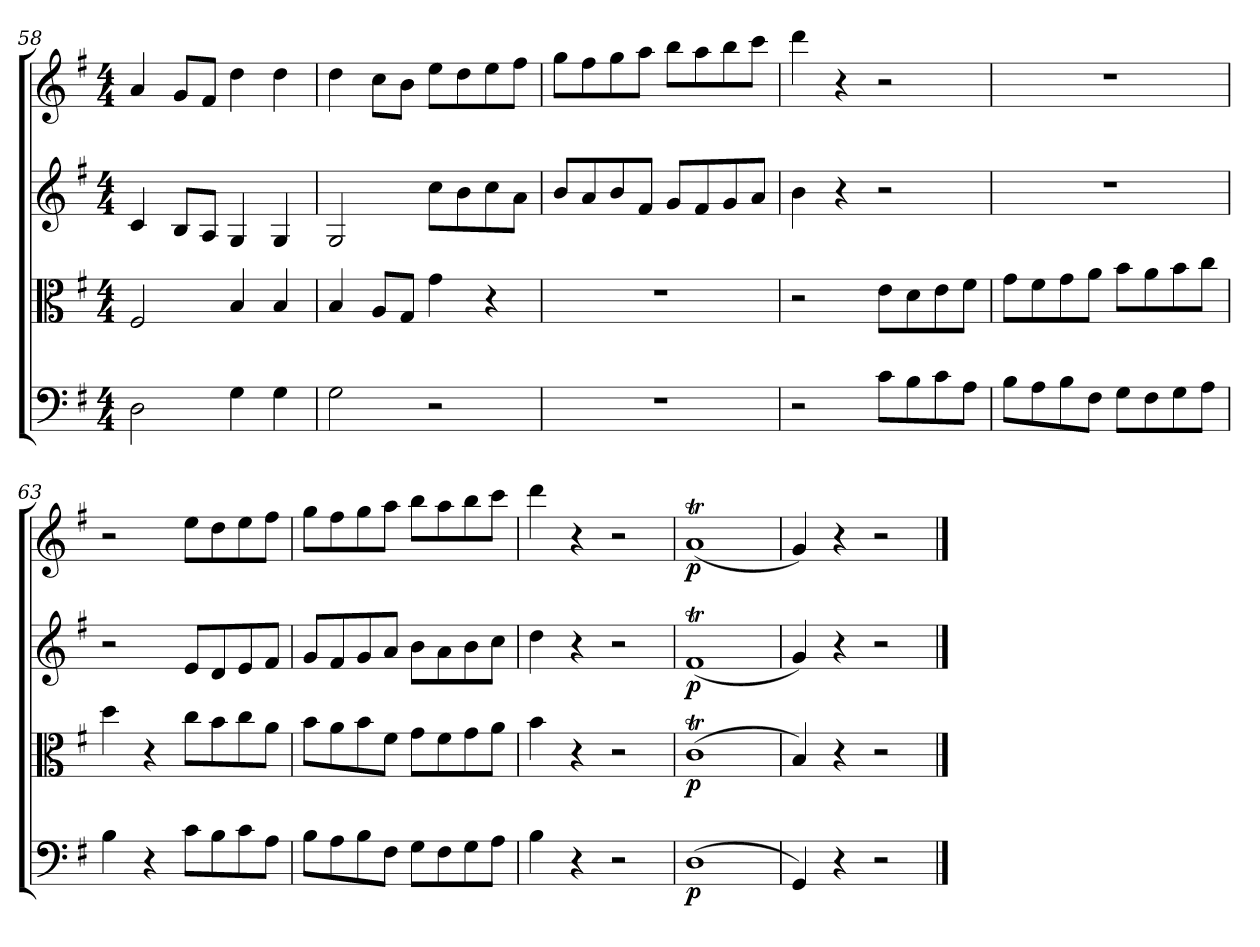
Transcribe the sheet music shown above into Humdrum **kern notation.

**kern	**dynam	**kern	**dynam	**kern	**dynam	**kern	**dynam
*part4	*part4	*part3	*part3	*part2	*part2	*part1	*part1
*staff4	*staff4	*staff3	*staff3	*staff2	*staff2	*staff1	*staff1
*clefF4	*	*clefC3	*	*clefG2	*	*clefG2	*
*k[f#]	*	*k[f#]	*	*k[f#]	*	*k[f#]	*
*G:	*	*G:	*	*G:	*	*G:	*
*M4/4	*	*M4/4	*	*M4/4	*	*M4/4	*
=58	=58	=58	=58	=58	=58	=58	=58
2D\	.	2F#/	.	4c/	.	4a/	.
.	.	.	.	8B/L	.	8g/L	.
.	.	.	.	8A/J	.	8f#/J	.
4G\	.	4B/	.	4G/	.	4dd\	.
4G\	.	4B/	.	4G/	.	4dd\	.
=59	=59	=59	=59	=59	=59	=59	=59
2G\	.	4B/	.	2G/	.	4dd\	.
.	.	8A/L	.	.	.	8cc\L	.
.	.	8G/J	.	.	.	8b\J	.
2r	.	4g\	.	8cc\L	.	8ee\L	.
.	.	.	.	8b\	.	8dd\	.
.	.	4r	.	8cc\	.	8ee\	.
.	.	.	.	8a\J	.	8ff#\J	.
=60	=60	=60	=60	=60	=60	=60	=60
1r	.	1r	.	8b/L	.	8gg\L	.
.	.	.	.	8a/	.	8ff#\	.
.	.	.	.	8b/	.	8gg\	.
.	.	.	.	8f#/J	.	8aa\J	.
.	.	.	.	8g/L	.	8bb\L	.
.	.	.	.	8f#/	.	8aa\	.
.	.	.	.	8g/	.	8bb\	.
.	.	.	.	8a/J	.	8ccc\J	.
=61	=61	=61	=61	=61	=61	=61	=61
2r	.	2r	.	4b\	.	4ddd\	.
.	.	.	.	4r	.	4r	.
8c\L	.	8e\L	.	2r	.	2r	.
8B\	.	8d\	.	.	.	.	.
8c\	.	8e\	.	.	.	.	.
8A\J	.	8f#\J	.	.	.	.	.
=62	=62	=62	=62	=62	=62	=62	=62
8B\L	.	8g\L	.	1r	.	1r	.
8A\	.	8f#\	.	.	.	.	.
8B\	.	8g\	.	.	.	.	.
8F#\J	.	8a\J	.	.	.	.	.
8G\L	.	8b\L	.	.	.	.	.
8F#\	.	8a\	.	.	.	.	.
8G\	.	8b\	.	.	.	.	.
8A\J	.	8cc\J	.	.	.	.	.
=63	=63	=63	=63	=63	=63	=63	=63
4B\	.	4dd\	.	2r	.	2r	.
4r	.	4r	.	.	.	.	.
8c\L	.	8cc\L	.	8e/L	.	8ee\L	.
8B\	.	8b\	.	8d/	.	8dd\	.
8c\	.	8cc\	.	8e/	.	8ee\	.
8A\J	.	8a\J	.	8f#/J	.	8ff#\J	.
=64	=64	=64	=64	=64	=64	=64	=64
8B\L	.	8b\L	.	8g/L	.	8gg\L	.
8A\	.	8a\	.	8f#/	.	8ff#\	.
8B\	.	8b\	.	8g/	.	8gg\	.
8F#\J	.	8f#\J	.	8a/J	.	8aa\J	.
8G\L	.	8g\L	.	8b\L	.	8bb\L	.
8F#\	.	8f#\	.	8a\	.	8aa\	.
8G\	.	8g\	.	8b\	.	8bb\	.
8A\J	.	8a\J	.	8cc\J	.	8ccc\J	.
=65	=65	=65	=65	=65	=65	=65	=65
4B\	.	4b\	.	4dd\	.	4ddd\	.
4r	.	4r	.	4r	.	4r	.
2r	.	2r	.	2r	.	2r	.
=66	=66	=66	=66	=66	=66	=66	=66
(1D\	p	(1cT\	p	(1f#t/	p	(1aT/	p
=67	=67	=67	=67	=67	=67	=67	=67
4GG/)	.	4B/)	.	4g/)	.	4g/)	.
4r	.	4r	.	4r	.	4r	.
2r	.	2r	.	2r	.	2r	.
==	==	==	==	==	==	==	==
*-	*-	*-	*-	*-	*-	*-	*-
